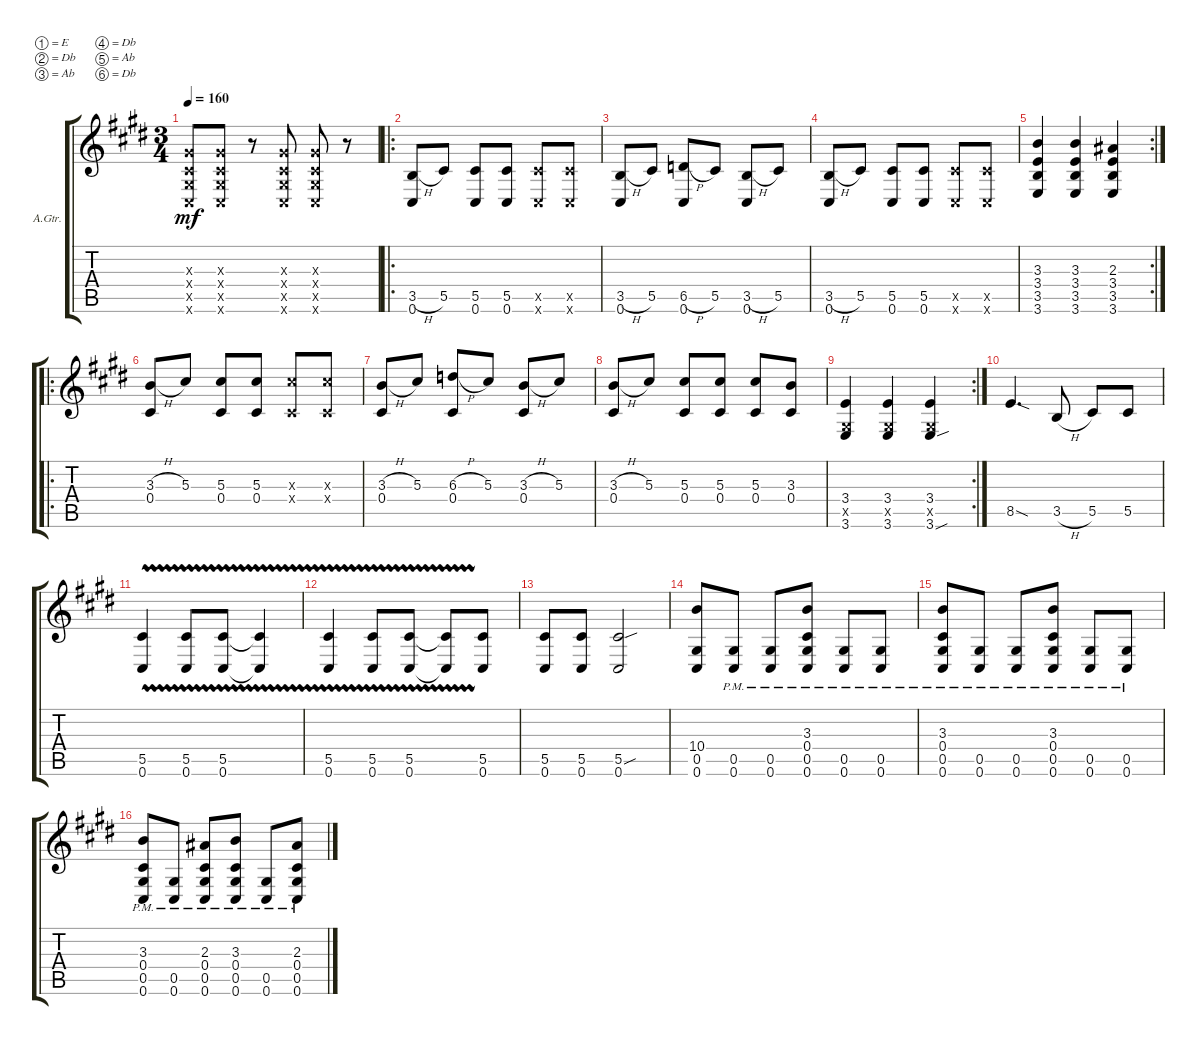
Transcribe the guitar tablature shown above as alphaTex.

\defaultSystemsLayout 4
\bracketExtendMode groupsimilarinstruments
\firstSystemTrackNameOrientation horizontal
\otherSystemsTrackNameOrientation horizontal
\track ("Steel Guitar" "A.Gtr.") {instrument acousticguitarsteel}
\staff {score tabs}
\tuning (E4 Db4 Ab3 Db3 Ab2 Db2)
\ts (3 4)
\tempo 160
\clef g2
\ks c#minor
(0.6{x} 0.5{x} 0.4{x} 0.3{x}).8{dy mf instrument acousticguitarsteel} (0.3{x} 0.4{x} 0.5{x} 0.6{x}).8 r.8 (0.6{x} 0.5{x} 0.4{x} 0.3{x}).8 (0.3{x} 0.4{x} 0.5{x} 0.6{x}).8 r.8 |
\ro
(3.5{h} 0.6).8 5.5.8 (5.5 0.6).8 (0.6 5.5).8 (5.5{x} 0.6{x}).8 (5.5{x} 0.6{x}).8 |
(0.6 3.5{h}).8 5.5.8 (6.5{h} 0.6).8 5.5.8 (3.5{h} 0.6).8 5.5.8 |
(3.5{h} 0.6).8 5.5.8 (5.5 0.6).8 (0.6 5.5).8 (5.5{x} 0.6{x}).8 (5.5{x} 0.6{x}).8 |
\rc 2
(3.6 3.5 3.4 3.3).4 (3.3 3.4 3.5 3.6).4 (3.6 3.5 3.4 2.3).4 |
\ro
(3.3{h} 0.4).8 5.3.8 (5.3 0.4).8 (5.3 0.4).8 (5.3{x} 0.4{x}).8 (5.3{x} 0.4{x}).8 |
(3.3{h} 0.4).8 5.3.8 (6.3{h} 0.4).8 5.3.8 (3.3{h} 0.4).8 5.3.8 |
(3.3{h} 0.4).8 5.3.8 (5.3 0.4).8 (5.3 0.4).8 (5.3 0.4).8 (3.3 0.4).8 |
\rc 2
(3.6 0.5{x} 3.4).4 (3.4 0.5{x} 3.6).4 (3.6{sou} 0.5{x} 3.4).4 |
8.5{sod}.4{d} 3.5{h}.8 5.5.8 5.5.8 |
(0.6 5.5{vw}).4 (5.5{vw} 0.6).8 (0.6 5.5{vw}).8 (5.5{vw t} 0.6{t}).4 |
(0.6 5.5{vw}).4 (5.5{vw} 0.6).8 (0.6 5.5{vw}).8 (5.5{t} 0.6{t}).8 (0.6 5.5).8 |
(0.6 5.5).8 (5.5 0.6).8 (5.5{sou} 0.6).2 |
(0.6 0.5 10.4).8 (0.5 0.6{pm}).8 (0.6{pm} 0.5).8 (0.6 0.5 0.4 3.3{pm}).8 (0.5 0.6{pm}).8 (0.6{pm} 0.5).8 |
(0.6{pm} 0.5 0.4 3.3).8 (0.5 0.6{pm}).8 (0.6{pm} 0.5).8 (0.5 0.4 0.6 3.3{pm}).8 (0.6{pm} 0.5).8 (0.5 0.6{pm}).8 |
(0.6{pm} 0.5 0.4 3.3).8 (0.5 0.6{pm}).8 (0.6{pm} 0.5 0.4 2.3).8 (0.4 0.5 0.6 3.3{pm}).8 (0.6 0.5{pm}).8 (0.5 0.6 0.4 2.3{pm}).8
